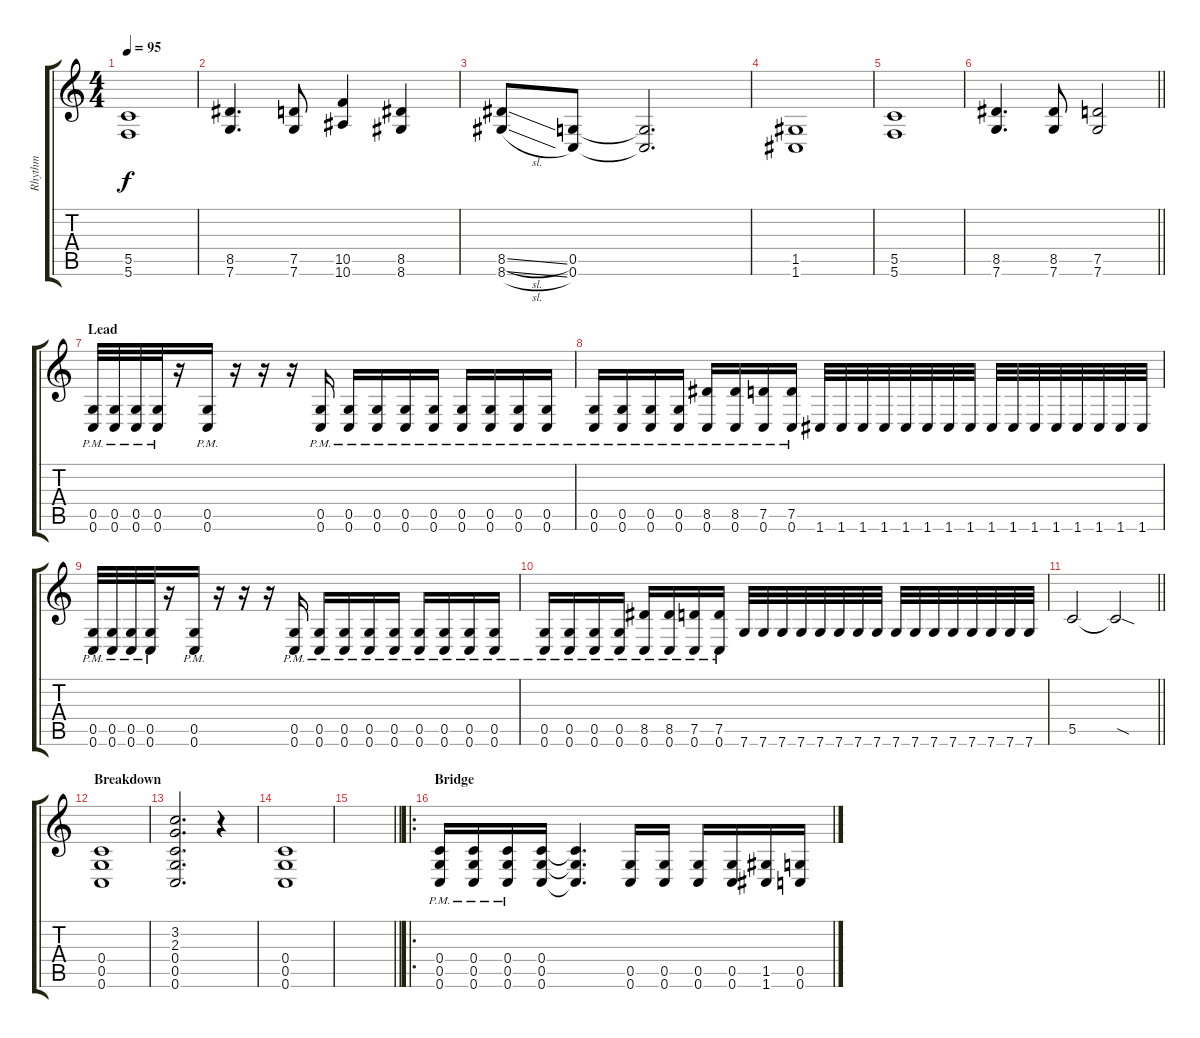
\track ("Rhythm" "Rhythm") {instrument distortionguitar}
\staff {score tabs}
\tuning (D4 A3 F3 C3 G2 C2) {hide}
\ts (4 4)
\tempo 95
\clef g2
\ks c
(5.5 5.6).1{dy f} |
(8.5 7.6).4{d} (7.5 7.6).8 (10.5 10.6).4 (8.5 8.6).4 |
(8.5{sl} 8.6{sl}).8 (0.5 0.6).8 (0.5{t} 0.6{t}).2{d} |
(1.5 1.6).1 |
(5.5 5.6).1 |
\barLineRight lightlight
(8.5 7.6).4{d} (8.5 7.6).8 (7.5 7.6).2 |
\section ("" "Lead")
(0.5{pm} 0.6{pm}).32 (0.5{pm} 0.6{pm}).32 (0.5{pm} 0.6{pm}).32 (0.5{pm} 0.6{pm}).32 r.16 (0.5{pm} 0.6{pm}).16 r.16 r.16 r.16 (0.5{pm} 0.6{pm}).16 (0.5{pm} 0.6{pm}).16 (0.5{pm} 0.6{pm}).16 (0.5{pm} 0.6{pm}).16 (0.5{pm} 0.6{pm}).16 (0.5{pm} 0.6{pm}).16 (0.5{pm} 0.6{pm}).16 (0.5{pm} 0.6{pm}).16 (0.5{pm} 0.6{pm}).16 |
(0.5{pm} 0.6{pm}).16 (0.5{pm} 0.6{pm}).16 (0.5{pm} 0.6{pm}).16 (0.5{pm} 0.6{pm}).16 (8.5{pm} 0.6{pm}).16 (8.5{pm} 0.6{pm}).16 (7.5{pm} 0.6{pm}).16 (7.5{pm} 0.6{pm}).16 1.6.32 1.6.32 1.6.32 1.6.32 1.6.32 1.6.32 1.6.32 1.6.32 1.6.32 1.6.32 1.6.32 1.6.32 1.6.32 1.6.32 1.6.32 1.6.32 |
(0.5{pm} 0.6{pm}).32 (0.5{pm} 0.6{pm}).32 (0.5{pm} 0.6{pm}).32 (0.5{pm} 0.6{pm}).32 r.16 (0.5{pm} 0.6{pm}).16 r.16 r.16 r.16 (0.5{pm} 0.6{pm}).16 (0.5{pm} 0.6{pm}).16 (0.5{pm} 0.6{pm}).16 (0.5{pm} 0.6{pm}).16 (0.5{pm} 0.6{pm}).16 (0.5{pm} 0.6{pm}).16 (0.5{pm} 0.6{pm}).16 (0.5{pm} 0.6{pm}).16 (0.5{pm} 0.6{pm}).16 |
(0.5{pm} 0.6{pm}).16 (0.5{pm} 0.6{pm}).16 (0.5{pm} 0.6{pm}).16 (0.5{pm} 0.6{pm}).16 (8.5{pm} 0.6{pm}).16 (8.5{pm} 0.6{pm}).16 (7.5{pm} 0.6{pm}).16 (7.5{pm} 0.6{pm}).16 7.6.32 7.6.32 7.6.32 7.6.32 7.6.32 7.6.32 7.6.32 7.6.32 7.6.32 7.6.32 7.6.32 7.6.32 7.6.32 7.6.32 7.6.32 7.6.32 |
\barLineRight lightlight
5.5.2 5.5{sod t}.2 |
\section ("" "Breakdown")
(0.4 0.5 0.6).1 |
(3.2 2.3 0.4 0.5 0.6).2{d} r.4 |
(0.4 0.5 0.6).1 |
\barLineRight lightlight
|
\ro
\section ("" "Bridge")
(0.4{pm} 0.5{pm} 0.6{pm}).16 (0.4{pm} 0.5{pm} 0.6{pm}).16 (0.4{pm} 0.5{pm} 0.6{pm}).16 (0.4 0.5 0.6).16 (0.4{t} 0.5{t} 0.6{t}).4{d} (0.5 0.6).16 (0.5 0.6).16 (0.5 0.6).16 (0.5 0.6).16 (1.5 1.6).16 (0.5 0.6).16
